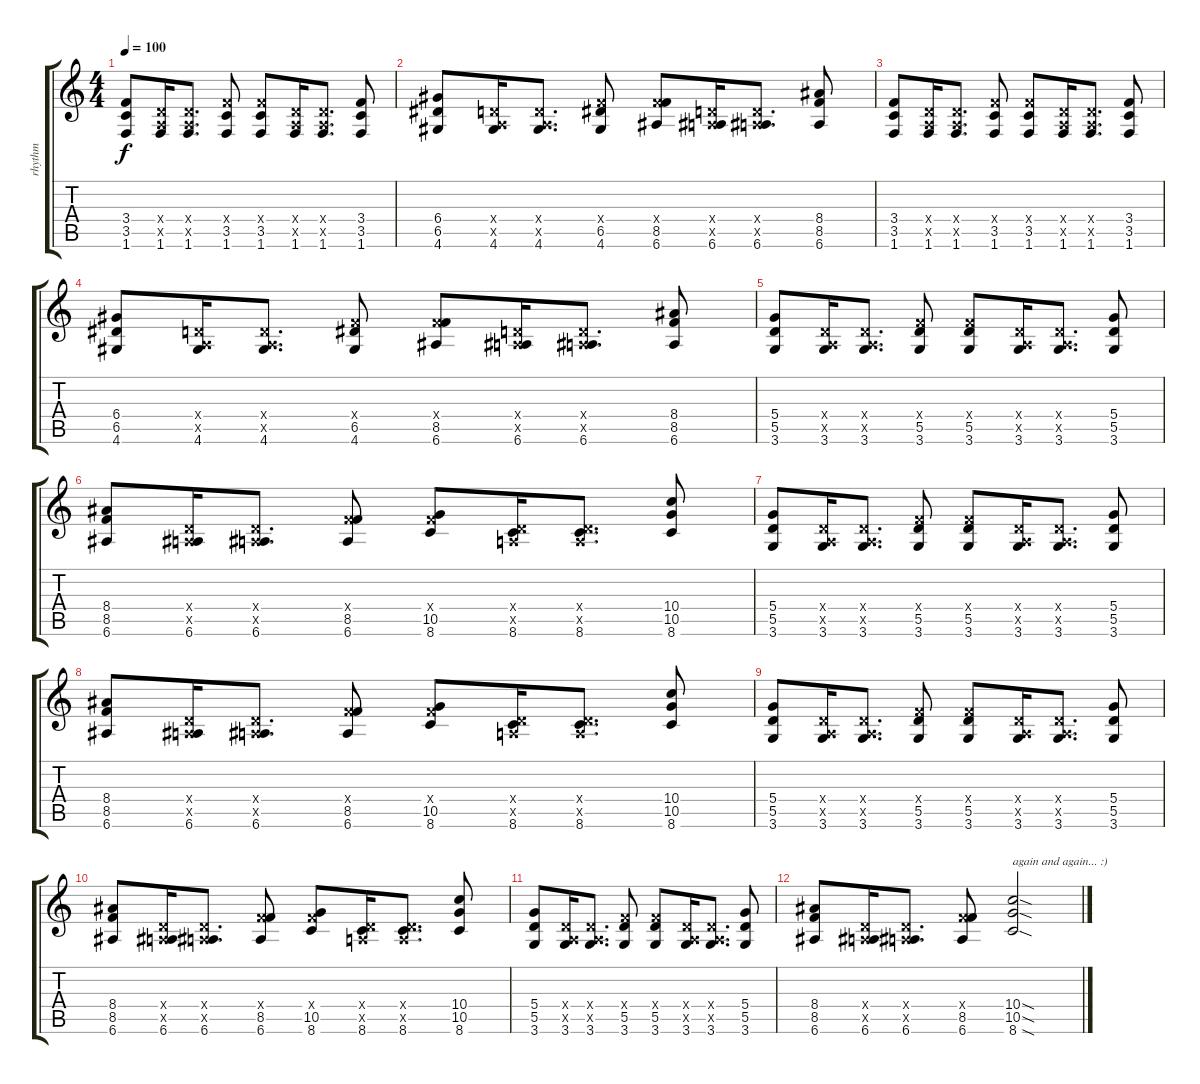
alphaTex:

\track ("rhythm" "rhythm") {instrument acousticguitarsteel}
\staff {score tabs}
\tuning (E4 B3 G3 D3 A2 E2) {hide}
\ts (4 4)
\tempo 100
\clef g2
\ks c
(3.4 3.5 1.6).8{dy f} (0.4{x} 0.5{x} 1.6).16 (0.4{x} 0.5{x} 1.6).8{d} (3.4{x} 3.5 1.6).8 (3.4{x} 3.5 1.6).8 (0.4{x} 0.5{x} 1.6).16 (0.4{x} 0.5{x} 1.6).8{d} (3.4 3.5 1.6).8 |
(6.4 6.5 4.6).8 (0.4{x} 0.5{x} 4.6).16 (0.4{x} 0.5{x} 4.6).8{d} (3.4{x} 6.5 4.6).8 (3.4{x} 8.5 6.6).8 (0.4{x} 0.5{x} 6.6).16 (0.4{x} 0.5{x} 6.6).8{d} (8.4 8.5 6.6).8 |
(3.4 3.5 1.6).8 (0.4{x} 0.5{x} 1.6).16 (0.4{x} 0.5{x} 1.6).8{d} (3.4{x} 3.5 1.6).8 (3.4{x} 3.5 1.6).8 (0.4{x} 0.5{x} 1.6).16 (0.4{x} 0.5{x} 1.6).8{d} (3.4 3.5 1.6).8 |
(6.4 6.5 4.6).8 (0.4{x} 0.5{x} 4.6).16 (0.4{x} 0.5{x} 4.6).8{d} (3.4{x} 6.5 4.6).8 (3.4{x} 8.5 6.6).8 (0.4{x} 0.5{x} 6.6).16 (0.4{x} 0.5{x} 6.6).8{d} (8.4 8.5 6.6).8 |
(5.4 5.5 3.6).8 (0.4{x} 0.5{x} 3.6).16 (0.4{x} 0.5{x} 3.6).8{d} (3.4{x} 5.5 3.6).8 (3.4{x} 5.5 3.6).8 (0.4{x} 0.5{x} 3.6).16 (0.4{x} 0.5{x} 3.6).8{d} (5.4 5.5 3.6).8 |
(8.4 8.5 6.6).8 (0.4{x} 0.5{x} 6.6).16 (0.4{x} 0.5{x} 6.6).8{d} (3.4{x} 8.5 6.6).8 (3.4{x} 10.5 8.6).8 (0.4{x} 0.5{x} 8.6).16 (0.4{x} 0.5{x} 8.6).8{d} (10.4 10.5 8.6).8 |
(5.4 5.5 3.6).8 (0.4{x} 0.5{x} 3.6).16 (0.4{x} 0.5{x} 3.6).8{d} (3.4{x} 5.5 3.6).8 (3.4{x} 5.5 3.6).8 (0.4{x} 0.5{x} 3.6).16 (0.4{x} 0.5{x} 3.6).8{d} (5.4 5.5 3.6).8 |
(8.4 8.5 6.6).8 (0.4{x} 0.5{x} 6.6).16 (0.4{x} 0.5{x} 6.6).8{d} (3.4{x} 8.5 6.6).8 (3.4{x} 10.5 8.6).8 (0.4{x} 0.5{x} 8.6).16 (0.4{x} 0.5{x} 8.6).8{d} (10.4 10.5 8.6).8 |
(5.4 5.5 3.6).8 (0.4{x} 0.5{x} 3.6).16 (0.4{x} 0.5{x} 3.6).8{d} (3.4{x} 5.5 3.6).8 (3.4{x} 5.5 3.6).8 (0.4{x} 0.5{x} 3.6).16 (0.4{x} 0.5{x} 3.6).8{d} (5.4 5.5 3.6).8 |
(8.4 8.5 6.6).8 (0.4{x} 0.5{x} 6.6).16 (0.4{x} 0.5{x} 6.6).8{d} (3.4{x} 8.5 6.6).8 (3.4{x} 10.5 8.6).8 (0.4{x} 0.5{x} 8.6).16 (0.4{x} 0.5{x} 8.6).8{d} (10.4 10.5 8.6).8 |
(5.4 5.5 3.6).8 (0.4{x} 0.5{x} 3.6).16 (0.4{x} 0.5{x} 3.6).8{d} (3.4{x} 5.5 3.6).8 (3.4{x} 5.5 3.6).8 (0.4{x} 0.5{x} 3.6).16 (0.4{x} 0.5{x} 3.6).8{d} (5.4 5.5 3.6).8 |
(8.4 8.5 6.6).8 (0.4{x} 0.5{x} 6.6).16 (0.4{x} 0.5{x} 6.6).8{d} (3.4{x} 8.5 6.6).8 (10.4{sod} 10.5{sod} 8.6{sod}).2{txt "again and again... :)"}
